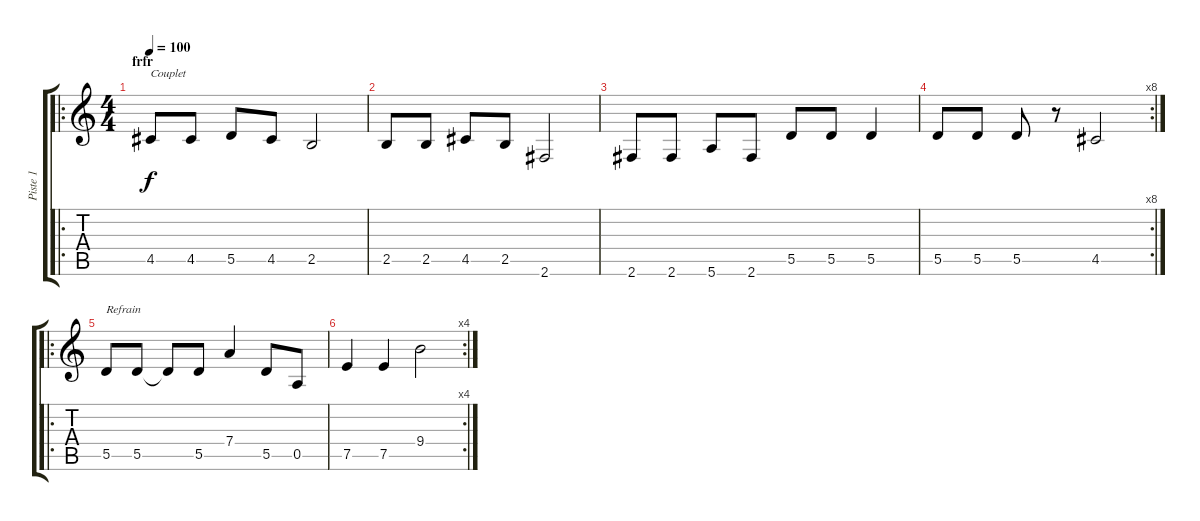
\track ("Piste 1" "Piste 1") {instrument acousticguitarnylon}
\staff {score tabs}
\tuning (E4 B3 G3 D3 A2 E2) {hide}
\ro
\ts (4 4)
\section ("" "frfr")
\tempo 100
\clef g2
\ks c
4.5.8{txt "Couplet" dy f instrument acousticguitarnylon} 4.5.8 5.5.8 4.5.8 2.5.2 |
2.5.8 2.5.8 4.5.8 2.5.8 2.6.2 |
2.6.8 2.6.8 5.6.8 2.6.8 5.5.8 5.5.8 5.5.4 |
\rc 8
5.5.8 5.5.8 5.5.8 r.8 4.5.2 |
\ro
5.5.8{txt "Refrain"} 5.5.8 5.5{t}.8 5.5.8 7.4.4 5.5.8 0.5.8 |
\rc 4
7.5.4 7.5.4 9.4.2
